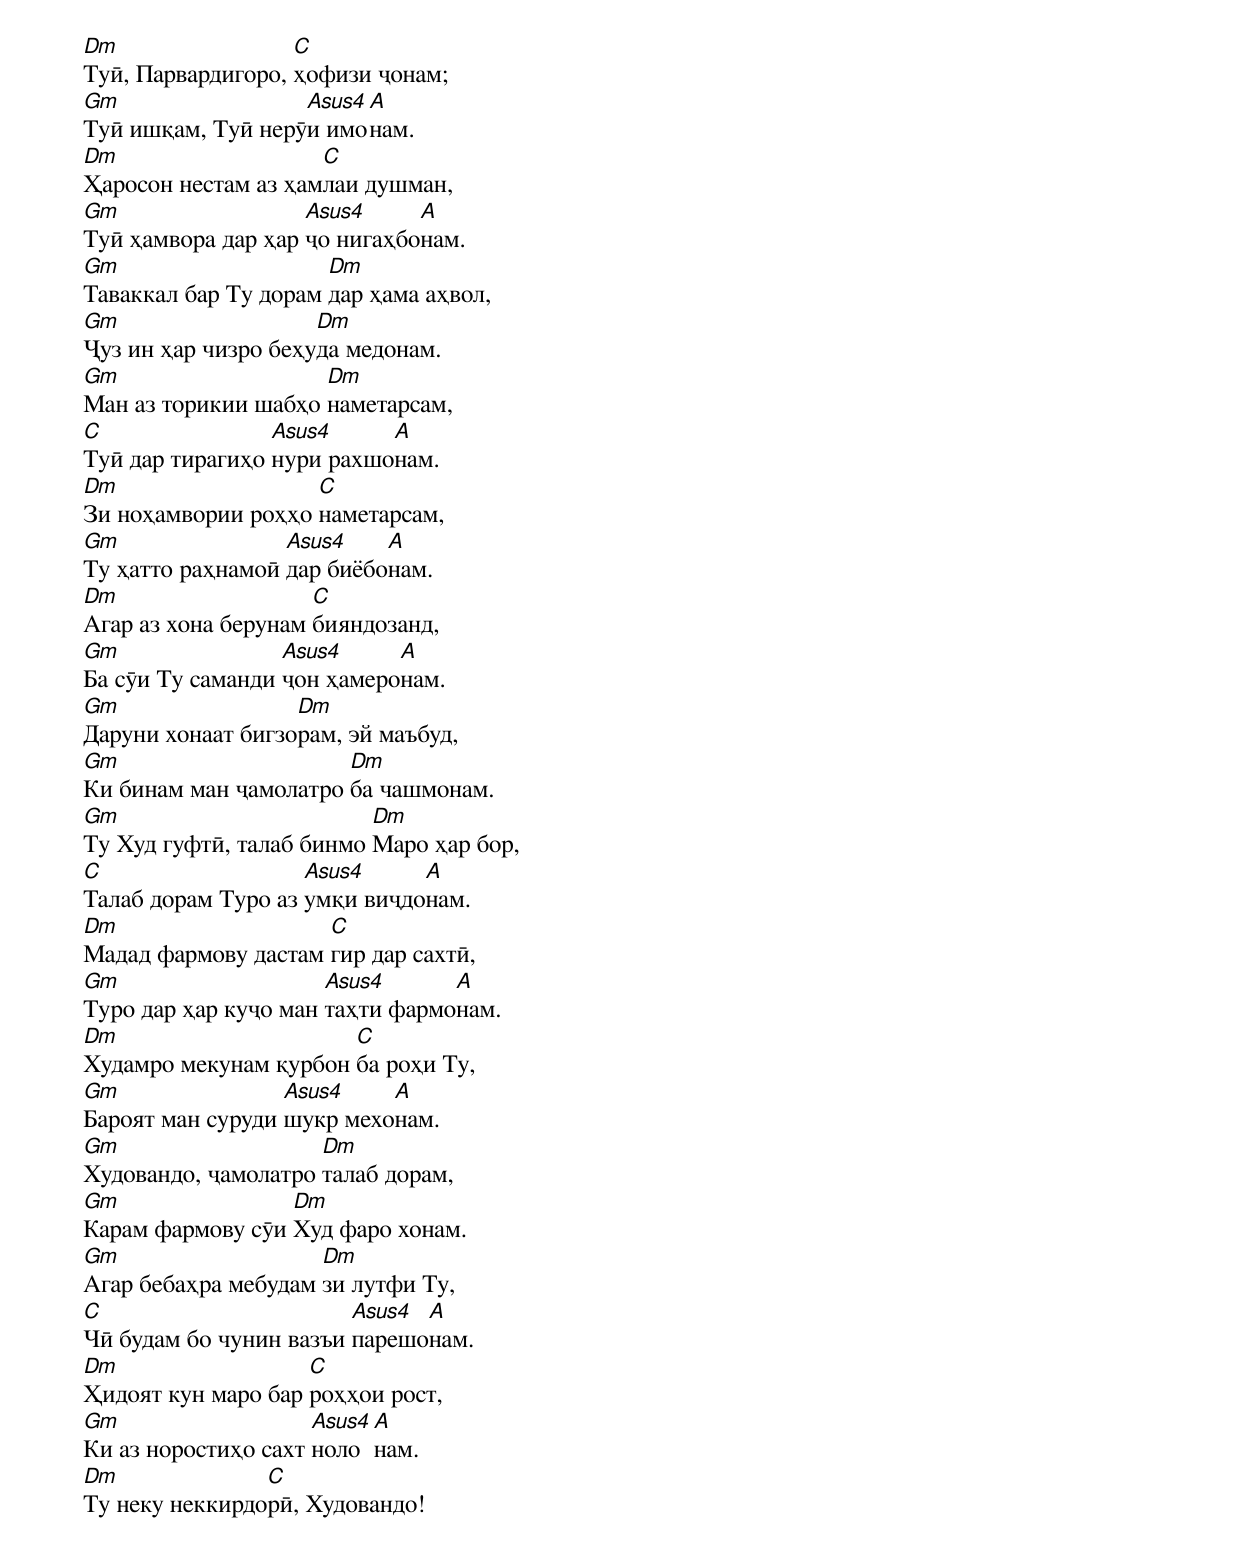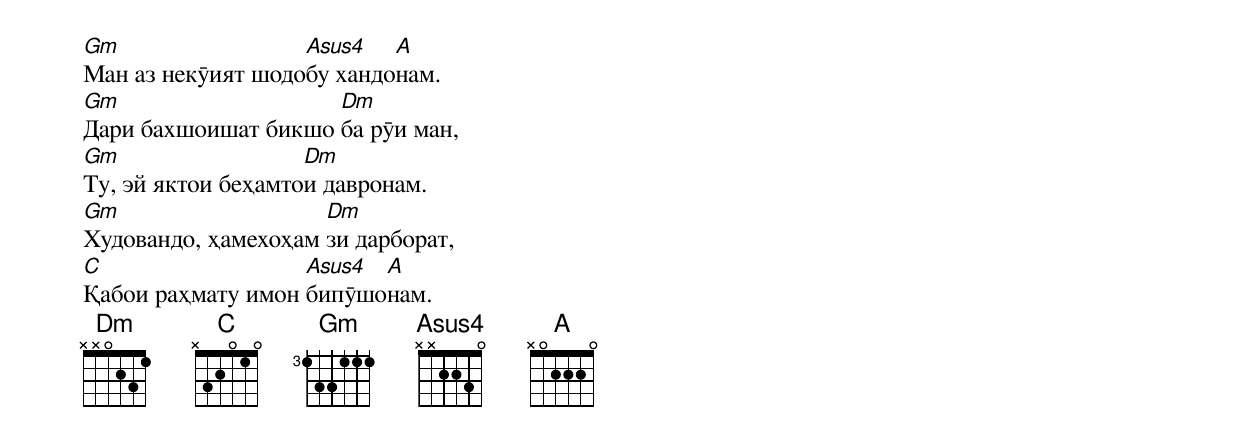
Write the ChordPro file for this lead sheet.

[Dm]Туӣ, Парвардигоро, [C]ҳофизи ҷонам;
[Gm]Туӣ ишқам, Туӣ нерӯ[Asus4]и имо[A]нам.
[Dm]Ҳаросон нестам аз ҳам[C]лаи душман,
[Gm]Туӣ ҳамвора дар ҳар [Asus4]ҷо нигаҳбо[A]нам.
[Gm]Таваккал бар Ту дорам [Dm]дар ҳама аҳвол,
[Gm]Ҷуз ин ҳар чизро беҳу[Dm]да медонам.
[Gm]Ман аз торикии шабҳо [Dm]наметарсам,
[C]Туӣ дар тирагиҳо [Asus4]нури рахшо[A]нам.
[Dm]Зи ноҳамвории роҳҳо [C]наметарсам,
[Gm]Ту ҳатто раҳнамоӣ [Asus4]дар биёбо[A]нам.
[Dm]Агар аз хона берунам [C]бияндозанд,
[Gm]Ба сӯи Ту саманди [Asus4]ҷон ҳамеро[A]нам.
[Gm]Даруни хонаат бигзо[Dm]рам, эй маъбуд,
[Gm]Ки бинам ман ҷамолатро [Dm]ба чашмонам.
[Gm]Ту Худ гуфтӣ, талаб бинмо [Dm]Маро ҳар бор,
[C]Талаб дорам Туро аз [Asus4]умқи виҷдо[A]нам.
[Dm]Мадад фармову дастам [C]гир дар сахтӣ,
[Gm]Туро дар ҳар куҷо ман [Asus4]таҳти фармо[A]нам.
[Dm]Худамро мекунам қурбон [C]ба роҳи Ту,
[Gm]Бароят ман суруди [Asus4]шукр мехо[A]нам.
[Gm]Худовандо, ҷамолатро [Dm]талаб дорам,
[Gm]Карам фармову сӯи [Dm]Худ фаро хонам.
[Gm]Агар бебаҳра мебудам [Dm]зи лутфи Ту,
[C]Чӣ будам бо чунин вазъи [Asus4]парешо[A]нам.
[Dm]Ҳидоят кун маро бар [C]роҳҳои рост,
[Gm]Ки аз норостиҳо сахт [Asus4]ноло[A]нам.
[Dm]Ту неку неккирдо[C]рӣ, Худовандо!
[Gm]Ман аз некӯият шодо[Asus4]бу хандо[A]нам.
[Gm]Дари бахшоишат бикшо [Dm]ба рӯи ман,
[Gm]Ту, эй яктои беҳамто[Dm]и давронам.
[Gm]Худовандо, ҳамехоҳам [Dm]зи дарборат,
[C]Қабои раҳмату имон [Asus4]бипӯшо[A]нам.
